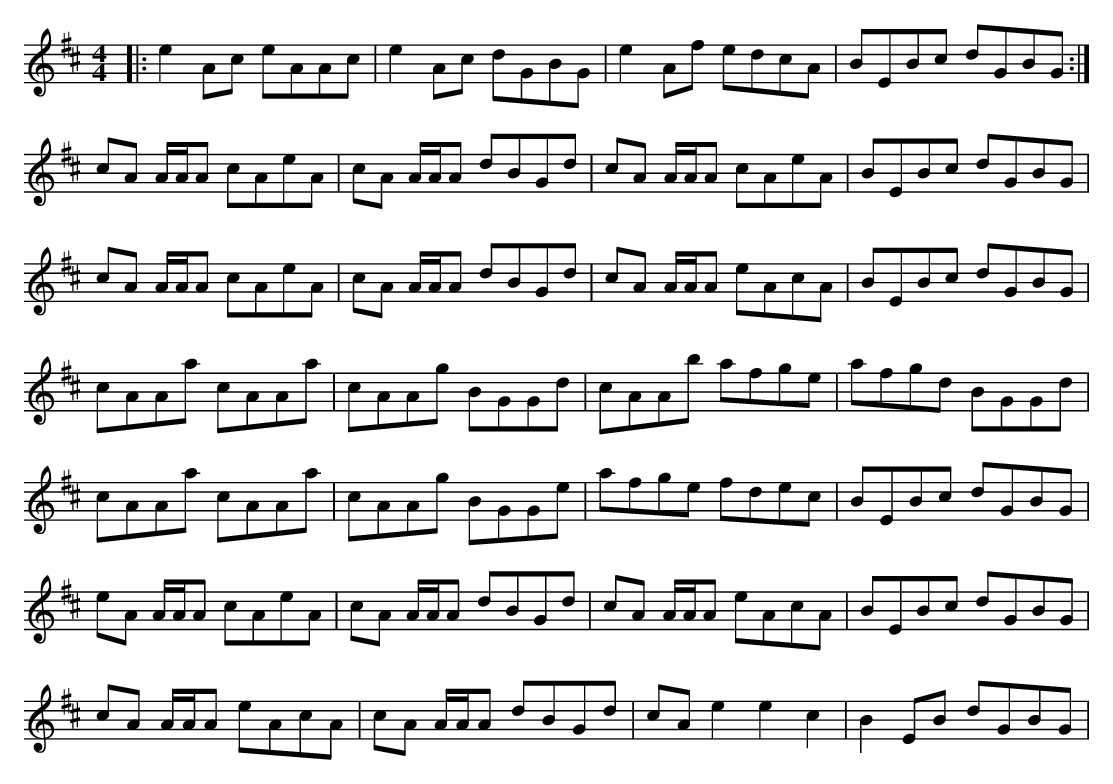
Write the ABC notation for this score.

X:1
M:4/4
K:Amix
|:e2Ac eAAc|e2Ac dGBG|e2Af edcA|BEBc dGBG:|
cA A/A/A cAeA|cA A/A/A dBGd|cA A/A/A cAeA|BEBc dGBG|
cA A/A/A cAeA|cA A/A/A dBGd|cA A/A/A eAcA|BEBc dGBG|
cAAa cAAa|cAAg BGGd|cAAb afge|afgd BGGd|
cAAa cAAa|cAAg BGGe|afge fdec|BEBc dGBG|
eA A/A/A cAeA|cA A/A/A dBGd|cA A/A/A eAcA|BEBc dGBG|
cA A/A/A eAcA|cA A/A/A dBGd|cAe2 e2c2|B2EB dGBG|
